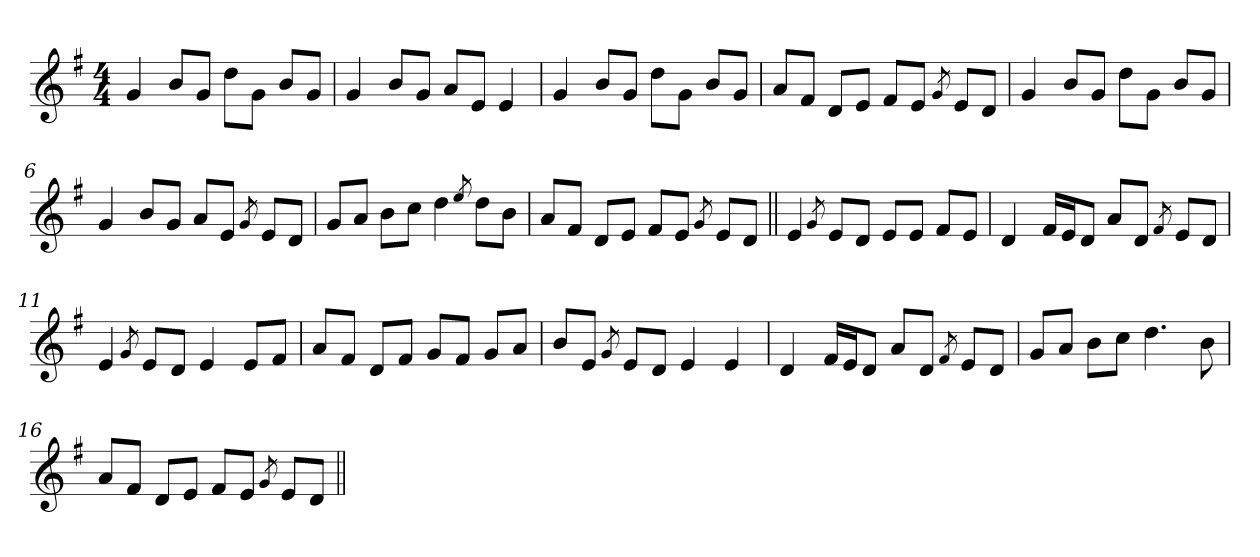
**kern
*part1
*staff1
*clefG2
*k[f#]
*G:
*M4/4
=1
4g/
8b/L
8g/J
8dd\L
8g\J
8b/L
8g/J
=2
4g/
8b/L
8g/J
8a/L
8e/J
4e/
=3
4g/
8b/L
8g/J
8dd\L
8g\J
8b/L
8g/J
=4
8a/L
8f#/J
8d/L
8e/J
8f#/L
8e/J
8qg/
8e/L
8d/J
=5
4g/
8b/L
8g/J
8dd\L
8g\J
8b/L
8g/J
!!LO:LB:g=z
=6
4g/
8b/L
8g/J
8a/L
8e/J
8qg/
8e/L
8d/J
=7
8g/L
8a/J
8b\L
8cc\J
4dd\
8qee/
8dd\L
8b\J
=8
8a/L
8f#/J
8d/L
8e/J
8f#/L
8e/J
8qg/
8e/L
8d/J
=9||
4e/
8qg/
8e/L
8d/J
8e/L
8e/J
8f#/L
8e/J
=10
4d/
16f#/LL
16e/J
8d/J
8a/L
8d/J
8qf#/
8e/L
8d/J
!!LO:LB:g=z
=11
4e/
8qg/
8e/L
8d/J
4e/
8e/L
8f#/J
=12
8a/L
8f#/J
8d/L
8f#/J
8g/L
8f#/J
8g/L
8a/J
=13
8b/L
8e/J
8qg/
8e/L
8d/J
4e/
4e/
=14
4d/
16f#/LL
16e/J
8d/J
8a/L
8d/J
8qf#/
8e/L
8d/J
=15
8g/L
8a/J
8b\L
8cc\J
4.dd\
8b\
!!LO:LB:g=z
=16
8a/L
8f#/J
8d/L
8e/J
8f#/L
8e/J
8qg/
8e/L
8d/J
=||
*-
